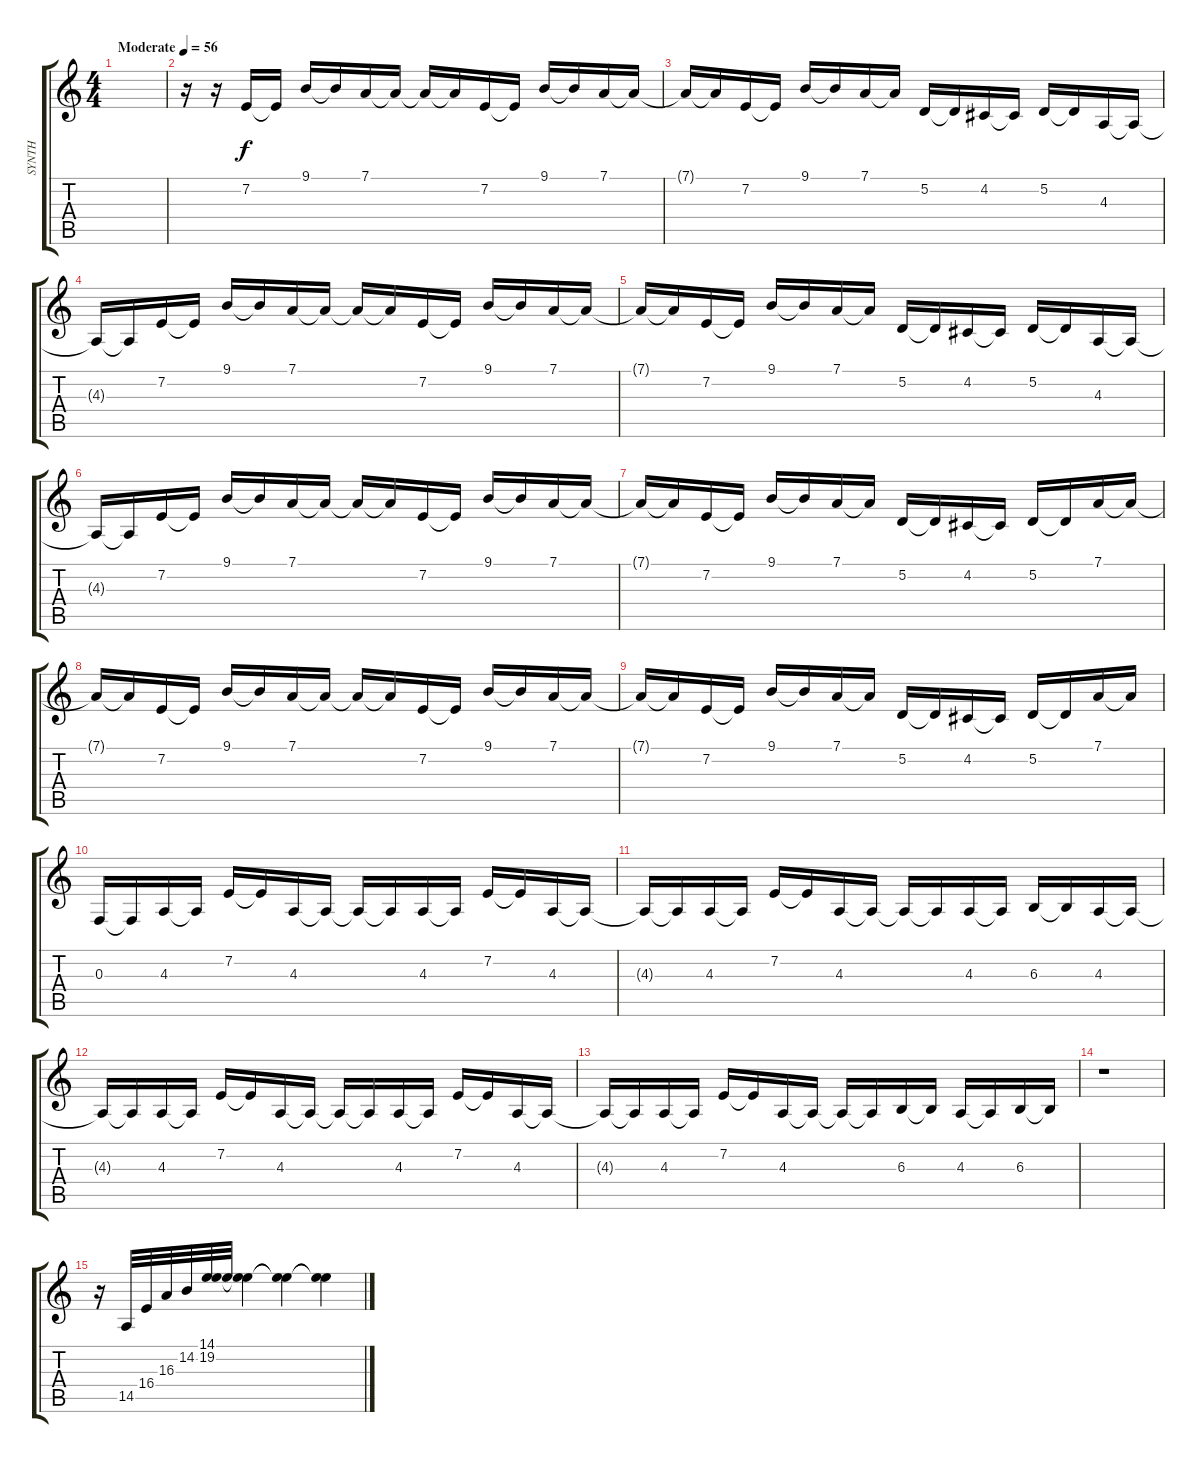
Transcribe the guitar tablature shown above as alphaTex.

\track ("SYNTH" "SYNTH") {instrument synthvoice}
\staff {score tabs}
\tuning (D4 A3 F3 C3 G2 D2) {hide}
\ts (4 4)
\tempo (56 "Moderate")
\clef g2
\ks c
|
r.16 r.16 7.2.16 7.2{t}.16 9.1.16 9.1{t}.16 7.1.16 7.1{t}.16 7.1{t}.16 7.1{t}.16 7.2.16 7.2{t}.16 9.1.16 9.1{t}.16 7.1.16 7.1{t}.16 |
7.1{t}.16 7.1{t}.16 7.2.16 7.2{t}.16 9.1.16 9.1{t}.16 7.1.16 7.1{t}.16 5.2.16 5.2{t}.16 4.2.16 4.2{t}.16 5.2.16 5.2{t}.16 4.3.16 4.3{t}.16 |
4.3{t}.16 4.3{t}.16 7.2.16 7.2{t}.16 9.1.16 9.1{t}.16 7.1.16 7.1{t}.16 7.1{t}.16 7.1{t}.16 7.2.16 7.2{t}.16 9.1.16 9.1{t}.16 7.1.16 7.1{t}.16 |
7.1{t}.16 7.1{t}.16 7.2.16 7.2{t}.16 9.1.16 9.1{t}.16 7.1.16 7.1{t}.16 5.2.16 5.2{t}.16 4.2.16 4.2{t}.16 5.2.16 5.2{t}.16 4.3.16 4.3{t}.16 |
4.3{t}.16 4.3{t}.16 7.2.16 7.2{t}.16 9.1.16 9.1{t}.16 7.1.16 7.1{t}.16 7.1{t}.16 7.1{t}.16 7.2.16 7.2{t}.16 9.1.16 9.1{t}.16 7.1.16 7.1{t}.16 |
7.1{t}.16 7.1{t}.16 7.2.16 7.2{t}.16 9.1.16 9.1{t}.16 7.1.16 7.1{t}.16 5.2.16 5.2{t}.16 4.2.16 4.2{t}.16 5.2.16 5.2{t}.16 7.1.16 7.1{t}.16 |
7.1{t}.16 7.1{t}.16 7.2.16 7.2{t}.16 9.1.16 9.1{t}.16 7.1.16 7.1{t}.16 7.1{t}.16 7.1{t}.16 7.2.16 7.2{t}.16 9.1.16 9.1{t}.16 7.1.16 7.1{t}.16 |
7.1{t}.16 7.1{t}.16 7.2.16 7.2{t}.16 9.1.16 9.1{t}.16 7.1.16 7.1{t}.16 5.2.16 5.2{t}.16 4.2.16 4.2{t}.16 5.2.16 5.2{t}.16 7.1.16 7.1{t}.16 |
0.3.16 0.3{t}.16 4.3.16 4.3{t}.16 7.2.16 7.2{t}.16 4.3.16 4.3{t}.16 4.3{t}.16 4.3{t}.16 4.3.16 4.3{t}.16 7.2.16 7.2{t}.16 4.3.16 4.3{t}.16 |
4.3{t}.16 4.3{t}.16 4.3.16 4.3{t}.16 7.2.16 7.2{t}.16 4.3.16 4.3{t}.16 4.3{t}.16 4.3{t}.16 4.3.16 4.3{t}.16 6.3.16 6.3{t}.16 4.3.16 4.3{t}.16 |
4.3{t}.16 4.3{t}.16 4.3.16 4.3{t}.16 7.2.16 7.2{t}.16 4.3.16 4.3{t}.16 4.3{t}.16 4.3{t}.16 4.3.16 4.3{t}.16 7.2.16 7.2{t}.16 4.3.16 4.3{t}.16 |
4.3{t}.16 4.3{t}.16 4.3.16 4.3{t}.16 7.2.16 7.2{t}.16 4.3.16 4.3{t}.16 4.3{t}.16 4.3{t}.16 6.3.16 6.3{t}.16 4.3.16 4.3{t}.16 6.3.16 6.3{t}.16 |
r.1 |
r.16 14.5.32 16.4.32 16.3.32 14.2.32 (14.1 19.2).32 14.1{t}.32 (14.1{t} 19.2{t}).4 (14.1{t} 19.2{t}).4 (14.1{t} 19.2{t}).4
